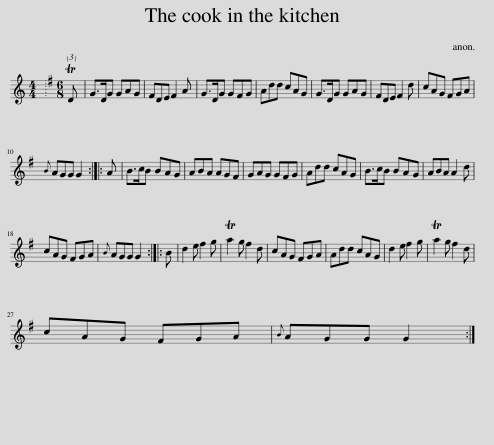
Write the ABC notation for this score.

X:1
L:1/8
M:4/4
I:linebreak $
K:C
V:1 treble
V:1
 x8 |[K:G][M:6/8] (3:2:1TD x/12 | G>DG GAG | FDE F2 A | G>DG GFG | %5
 Add cAG | G>DG GAG | FDE F2 d | cAG FGA |${B} AGG G2 :: %10
 A | B>cB BAG | ABA AGF | GAG GFG | Add cAG | %15
 B>cB BAG | ABA A2 d |$ cAG FGA |{B} AGG G2 :: B | %20
 d2 e f2 g | Ta2 g f2 d | cAG FGA | Add cAG | d2 e f2 g | %25
 Ta2 g f2 d |$ cAG FGA |{B} AGG G2 :| %28
